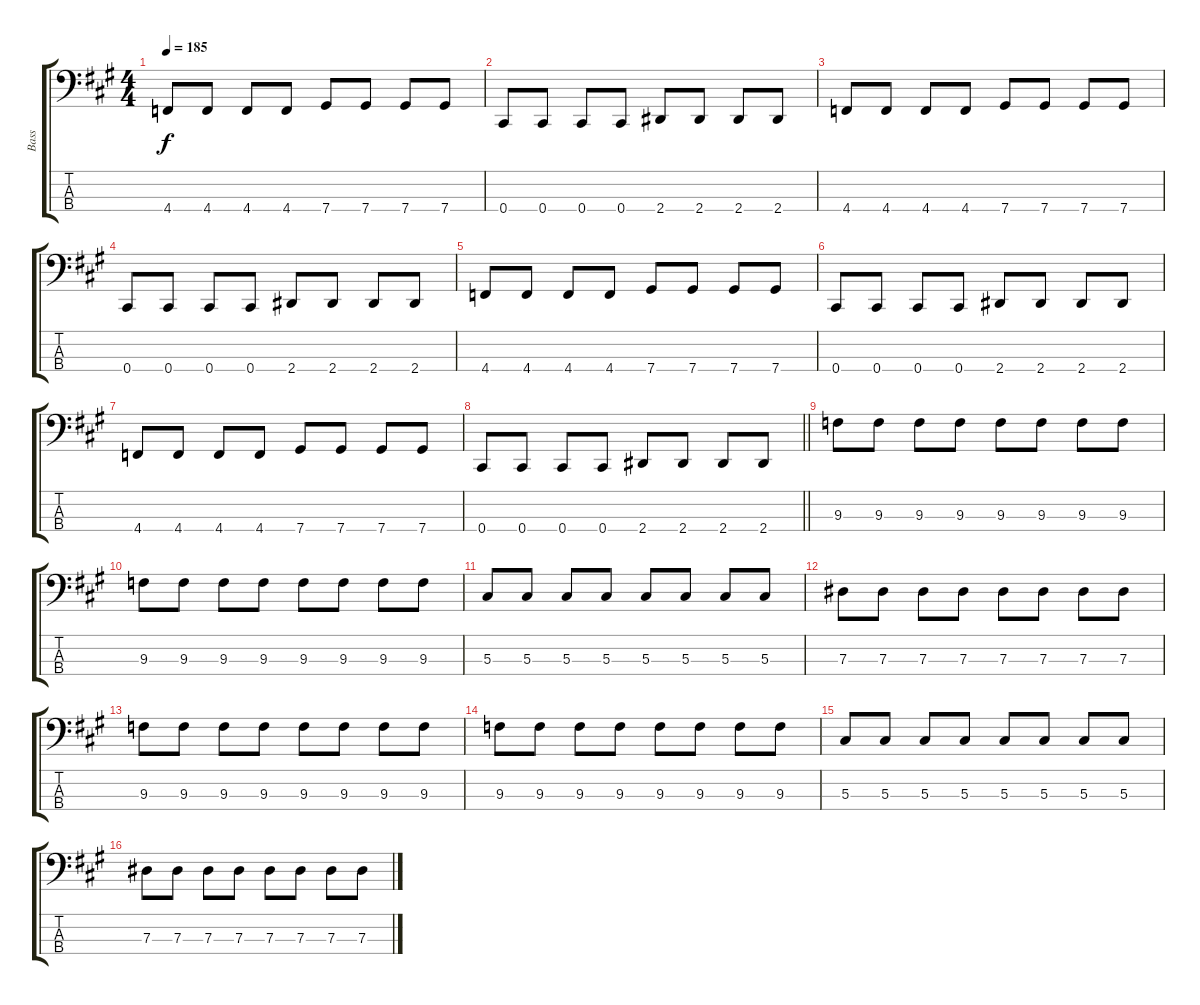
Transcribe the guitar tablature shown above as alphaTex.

\track ("Bass" "Bass") {instrument electricbasspick}
\staff {score tabs}
\tuning (Gb2 Db2 Ab1 Db1) {hide}
\ts (4 4)
\tempo 185
\clef f4
\ks f#minor
4.4.8{dy f} 4.4.8 4.4.8 4.4.8 7.4.8 7.4.8 7.4.8 7.4.8 |
0.4.8 0.4.8 0.4.8 0.4.8 2.4.8 2.4.8 2.4.8 2.4.8 |
4.4.8 4.4.8 4.4.8 4.4.8 7.4.8 7.4.8 7.4.8 7.4.8 |
0.4.8 0.4.8 0.4.8 0.4.8 2.4.8 2.4.8 2.4.8 2.4.8 |
4.4.8 4.4.8 4.4.8 4.4.8 7.4.8 7.4.8 7.4.8 7.4.8 |
0.4.8 0.4.8 0.4.8 0.4.8 2.4.8 2.4.8 2.4.8 2.4.8 |
4.4.8 4.4.8 4.4.8 4.4.8 7.4.8 7.4.8 7.4.8 7.4.8 |
\barLineRight lightlight
0.4.8 0.4.8 0.4.8 0.4.8 2.4.8 2.4.8 2.4.8 2.4.8 |
9.3.8 9.3.8 9.3.8 9.3.8 9.3.8 9.3.8 9.3.8 9.3.8 |
9.3.8 9.3.8 9.3.8 9.3.8 9.3.8 9.3.8 9.3.8 9.3.8 |
5.3.8 5.3.8 5.3.8 5.3.8 5.3.8 5.3.8 5.3.8 5.3.8 |
7.3.8 7.3.8 7.3.8 7.3.8 7.3.8 7.3.8 7.3.8 7.3.8 |
9.3.8 9.3.8 9.3.8 9.3.8 9.3.8 9.3.8 9.3.8 9.3.8 |
9.3.8 9.3.8 9.3.8 9.3.8 9.3.8 9.3.8 9.3.8 9.3.8 |
5.3.8 5.3.8 5.3.8 5.3.8 5.3.8 5.3.8 5.3.8 5.3.8 |
7.3.8 7.3.8 7.3.8 7.3.8 7.3.8 7.3.8 7.3.8 7.3.8
